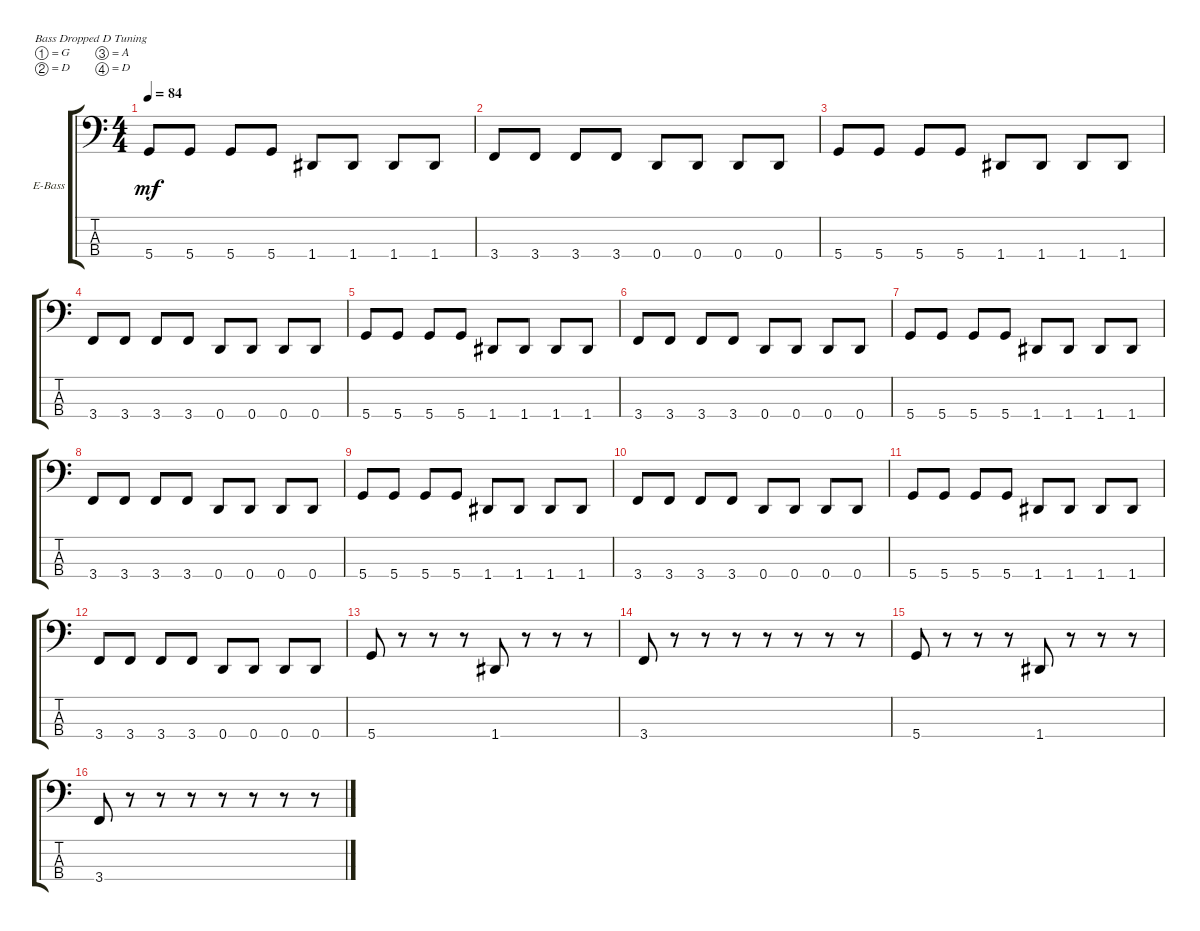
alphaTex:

\defaultSystemsLayout 4
\bracketExtendMode groupsimilarinstruments
\firstSystemTrackNameOrientation horizontal
\otherSystemsTrackNameOrientation horizontal
\track ("Electric Bass" "E-Bass") {instrument electricbassfinger}
\staff {score tabs}
\tuning (G2 D2 A1 D1)
\ts (4 4)
\tempo 84
\clef f4
\scale
0.485477
\ks c
5.4.8{dy mf instrument electricbassfinger} 5.4.8 5.4.8 5.4.8 1.4.8 1.4.8 1.4.8 1.4.8 |
\scale
0.257261 3.4.8 3.4.8 3.4.8 3.4.8 0.4.8 0.4.8 0.4.8 0.4.8 |
\scale
0.257261 5.4.8 5.4.8 5.4.8 5.4.8 1.4.8 1.4.8 1.4.8 1.4.8 |
\scale
0.333333 3.4.8 3.4.8 3.4.8 3.4.8 0.4.8 0.4.8 0.4.8 0.4.8 |
\scale
0.333333 5.4.8 5.4.8 5.4.8 5.4.8 1.4.8 1.4.8 1.4.8 1.4.8 |
\scale
0.333333 3.4.8 3.4.8 3.4.8 3.4.8 0.4.8 0.4.8 0.4.8 0.4.8 |
\scale
0.333333 5.4.8 5.4.8 5.4.8 5.4.8 1.4.8 1.4.8 1.4.8 1.4.8 |
\scale
0.333333 3.4.8 3.4.8 3.4.8 3.4.8 0.4.8 0.4.8 0.4.8 0.4.8 |
\scale
0.333333 5.4.8 5.4.8 5.4.8 5.4.8 1.4.8 1.4.8 1.4.8 1.4.8 |
\scale
0.333333 3.4.8 3.4.8 3.4.8 3.4.8 0.4.8 0.4.8 0.4.8 0.4.8 |
\scale
0.333333 5.4.8 5.4.8 5.4.8 5.4.8 1.4.8 1.4.8 1.4.8 1.4.8 |
\scale
0.333333 3.4.8 3.4.8 3.4.8 3.4.8 0.4.8 0.4.8 0.4.8 0.4.8 |
\scale
0.333333 5.4.8 r.8 r.8 r.8 1.4.8 r.8 r.8 r.8 |
\scale
0.333333 3.4.8 r.8 r.8 r.8 r.8 r.8 r.8 r.8 |
\scale
0.333333 5.4.8 r.8 r.8 r.8 1.4.8 r.8 r.8 r.8 |
\scale
0.333333 3.4.8 r.8 r.8 r.8 r.8 r.8 r.8 r.8
